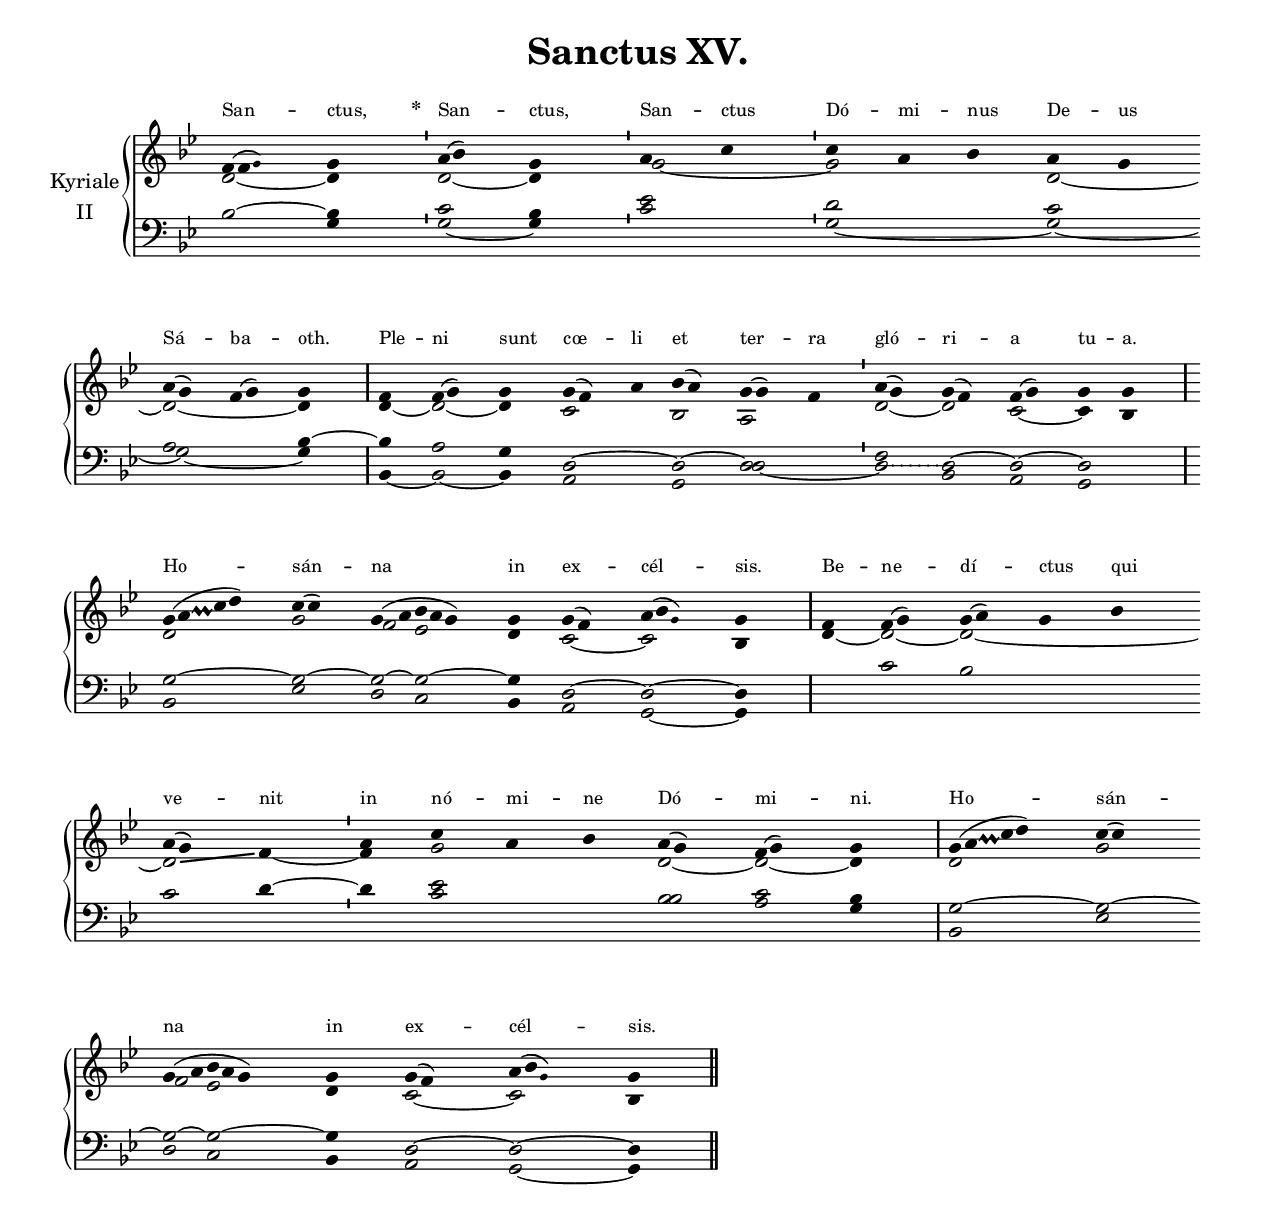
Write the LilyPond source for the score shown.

\version "2.18"
\include "gregorian.ly"
\include "noh2.ily"

%Page reference: page v.87
%(volume.page)

global = {
 \key g \minor
 \cadenzaOn 
 \override Glissando #'thickness = #2.0
}

\header {
  title = \markup \center-column {"Sanctus XV." \vspace #1 }
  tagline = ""
  composer = ""
}

\paper {
 #(include-special-characters)
  oddHeaderMarkup = \markup \fill-line {
    \line {}
    \center-column {
      \on-the-fly #first-page     " "
      \on-the-fly #not-first-page ""
    }
    \line { \on-the-fly #print-page-number-check-first \fromproperty #'page:page-number-string }
  }
  evenHeaderMarkup = \markup \fill-line {
    \line { \on-the-fly #print-page-number-check-first \fromproperty #'page:page-number-string }
    \center-column { "" }
    \line {}
  }
}

chantText = \lyricmode {
San -- ctus, 
\set stanza = " * " San -- ctus, San -- ctus Dó -- mi -- nus De -- us Sá -- ba -- oth. 
Ple -- ni sunt cœ -- li et ter -- ra gló -- ri -- a tu -- a. 
Ho -- sán -- na in ex -- cél -- sis. 
Be -- ne -- dí -- ctus qui ve -- nit in nó -- mi -- ne Dó -- mi -- ni. 
Ho -- sán -- na in ex -- cél -- sis. }

chantMusic = {
\tieDown   f'4 ( f'4 \once \tweak #'font-size #-4 g' ) g'4 \divisioMinima
 a'4 ( bes'4) g'4 \divisioMinima
 a'4 c''4 \divisioMinima
 c''4 a'4 bes'4 a'4 g'4 \forceBreak
 a'4 ( g'4) f'4 ( g'4) g'4 \divisioMaxima
 f'4 f'4 ( g'4) g'4 g'4 ( f'4) a'4 bes'4 ( a'4) g'4 ( g'4) f'4 \divisioMinima
 a'4 ( g'4) g'4 ( f'4) f'4 ( g'4) g'4 g'4 \divisioMaxima
 \forceBreak
 g'4 ( a'4 \quil bes' c''4 d''4) c''4 ( c''4) g'4 ( a'4 bes'4 a'4 g'4) g'4 g'4 ( f'4) a'4 ( bes'4 \once \tweak #'font-size #-4 g' ) g'4 \divisioMaxima
 f'4 f'4 ( g'4) g'4 ( a'4) g'4 bes'4 \forceBreak
 a'4 ( g'4) f'4 \divisioMinima
 a'4 c''4 a'4 bes'4 a'4 ( g'4) f'4 ( g'4) g'4 \divisioMaxima
 g'4 ( a'4 \quil bes' c''4 d''4) c''4 ( c''4) \forceBreak
 g'4 ( a'4 bes'4 a'4 g'4) g'4 g'4 ( f'4) a'4 ( bes'4 \once \tweak #'font-size #-4 g' ) g'4 \finalis

}

altoMusic = {
d'2*3/2 ~ d'4 \divisioMinima
d'2 ~ d'4 \divisioMinima
g'2 ~ \divisioMinima
g'2*3/2 d'2 ~ d'2*4/2 ~ d'4 \divisioMaxima
d'4 ~ d'2 ~ d'4 c'2*3/2 bes2 a2*3/2 \divisioMinima
d'2 ~ d'2 c'2 ~ c'4 bes4 \divisioMaxima
d'2*5/2 g'2 f'2 ees'2*3/2 d'4 c'2 ~ c'2*3/2 bes4 \divisioMaxima
d'4 ~ d'2 ~ d'2*4/2 ~ d'2 -\tweak Glissando.Y-offset #-0.8 \glissando f'4 ~ \divisioMinima
f'4 g'2*3/2 d'2 ~ d'2 ~ d'4 \divisioMaxima
d'2*5/2 g'2 f'2 ees'2*3/2 d'4 c'2 ~ c'2*3/2 bes4 \finalis
}

tenorMusic = {
bes2*3/2 ~ bes4 \divisioMinima
c'2 bes4 \divisioMinima
ees'2 \divisioMinima
d'2*3/2 c'2 a2*4/2 bes4 ~ \divisioMaxima
bes4 a2 g4 d2*3/2 ~ d2 ~ d2*3/2 \divisioMinima
f2 d2 ~ d2 ~ d2 \divisioMaxima
g2*5/2 ~ g2 ~ g2 ~ g2*3/2 ~ g4 d2 ~ d2*3/2 ~ d4 \divisioMaxima
r4 c'2 bes2*4/2 c'2 d'4 ~ \divisioMinima
d'4 ees'2*3/2 bes2 c'2 bes4 \divisioMaxima
g2*5/2 ~ g2 ~ g2 ~ g2*3/2 ~ g4 d2 ~ d2*3/2 ~ d4 \finalis
}

bassMusic = {
r2*3/2 g4 \divisioMinima
g2 ~ g4 \divisioMinima
c'2 \divisioMinima
g2*3/2 ~ g2 ~ g2*4/2 ~ g4 \divisioMaxima
bes,4 ~ bes,2 ~ bes,4 a,2*3/2 g,2 \shiftRight d2*3/2 ~ \divisioMinima
d2 bes,2 a,2 g,2 \divisioMaxima
bes,2*5/2 ees2 d2 c2*3/2 bes,4 a,2 g,2*3/2 ~ g,4 \divisioMaxima
s2*10/2 \divisioMinima
r4 c'2*3/2 \shiftRight bes2 a2 g4 \divisioMaxima
bes,2*5/2 ees2 d2 c2*3/2 bes,4 a,2 g,2*3/2 ~ g,4 \finalis
}

voiceLines = {
\voiceLineStyle


s2*31/2
\allowVoiceLineBreak
\voiceLine "down" "down" d2*2/2 d2*0


}

\score{
  <<
    \new Lyrics
    \new GrandStaff <<
      \set GrandStaff.autoBeaming = ##f
      \set GrandStaff.instrumentName = \markup \center-column {
        "Kyriale"
        "II"
      }
      \new Staff = up <<
        \new Voice = "chant" {
          \voiceOne \global \chantMusic
        }
        \new Voice {
          \voiceTwo \global \altoMusic
        }
      >>

      \new Staff = down <<
        \clef bass
        \new Voice {
          \voiceOne \global \tenorMusic
        }
        \new Voice {
          \voiceTwo \global \bassMusic
        }
	\new Voice {
        \voiceThree \global \voiceLines
        }
      >>
    >>
    \context Lyrics {
      \lyricsto chant {
      \chantText
    }
    }
  >>
  \layout{
  }
  
}
